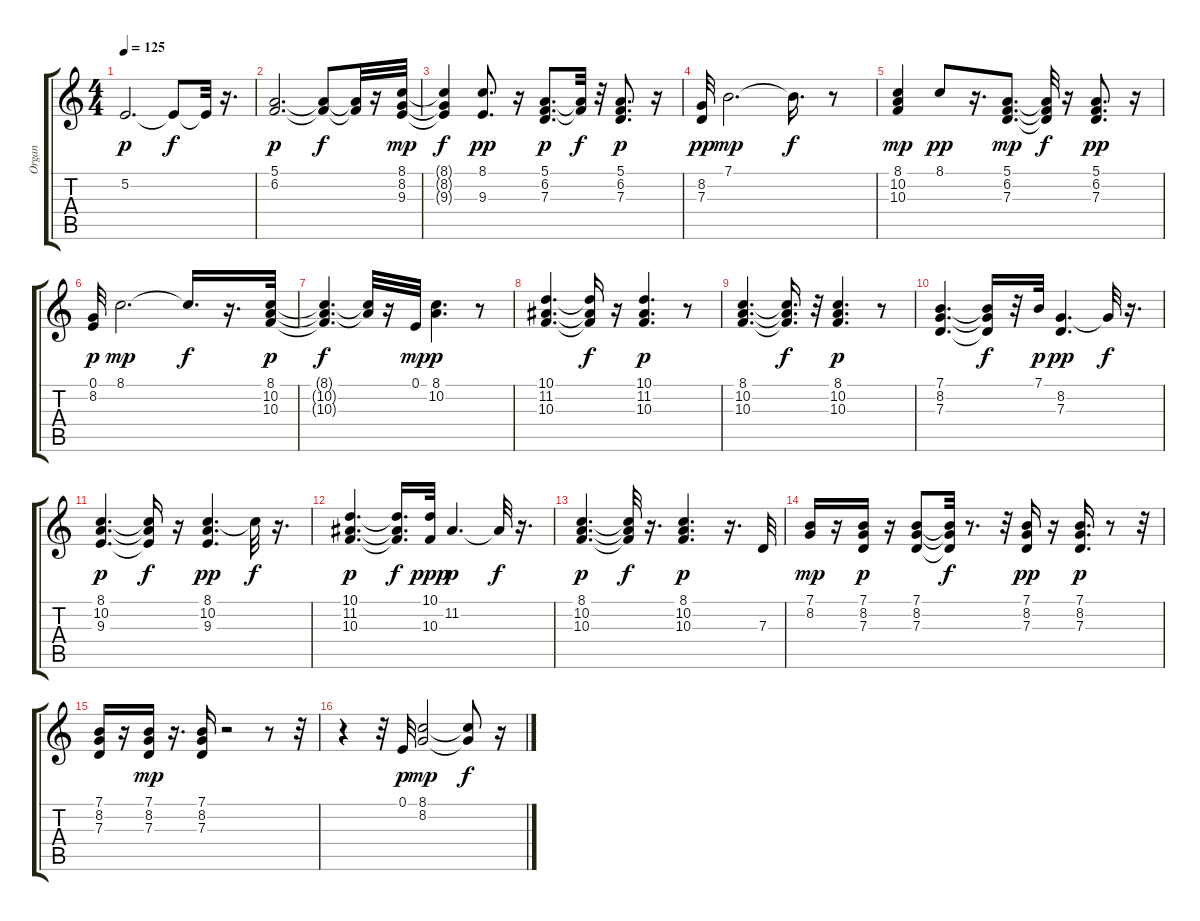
\track ("Organ" "Organ") {instrument rockorgan}
\staff {score tabs}
\tuning (E4 B3 G3 D3 A2 E2) {hide}
\ts (4 4)
\tempo 125
\clef g2
\ks c
5.2.2{d dy p} 5.2{t}.8{dy f} 5.2{t}.32 r.16{d} |
(5.1 6.2).2{d dy p} (5.1{t} 6.2{t}).8{dy f} (5.1{t} 6.2{t}).32 r.16 (8.1 8.2 9.3).32{dy mp} |
(8.1{t} 8.2{t} 9.3{t}).4{dy f} (8.1 9.3).8{d dy pp} r.16 (5.1 6.2 7.3).8{d dy p} (5.1{t} 6.2{t}).32{dy f} r.32 (5.1 6.2 7.3).8{d dy p} r.16 |
(8.2 7.3).32{dy pp} 7.1.2{d dy mp} 7.1{t}.16{d dy f} r.8 |
(8.1 10.2 10.3).4{dy mp} 8.1.8{dy pp} r.16{d} (5.1 6.2 7.3).8{d dy mp} (5.1{t} 6.2{t} 7.3{t}).32{dy f} r.16 (5.1 6.2 7.3).8{d dy pp} r.16 |
(0.1 8.2).32{dy p} 8.1.2{d dy mp} 8.1{t}.16{d dy f} r.16{d} (8.1 10.2 10.3).32{dy p} |
(8.1{t} 10.2{t} 10.3{t}).4{d dy f} (8.1{t} 10.2{t}).32 r.16 0.1.32{dy mp} (8.1 10.2).4{d dy p} r.8 |
(10.1 11.2 10.3).4{d} (10.1{t} 11.2{t} 10.3{t}).16{dy f} r.16 (10.1 11.2 10.3).4{d dy p} r.8 |
(8.1 10.2 10.3).4{d} (8.1{t} 10.2{t} 10.3{t}).16{d dy f} r.32 (8.1 10.2 10.3).4{d dy p} r.8 |
(7.1 8.2 7.3).4{d} (7.1{t} 8.2{t} 7.3{t}).16{dy f} r.32 7.1.32{dy p} (8.2 7.3).4{d dy pp} 8.2{t}.32{dy f} r.16{d} |
(8.1 10.2 9.3).4{d dy p} (8.1{t} 10.2{t} 9.3{t}).16{dy f} r.16 (8.1 10.2 9.3).4{d dy pp} 8.1{t}.32{dy f} r.16{d} |
(10.1 11.2 10.3).4{d dy p} (10.1{t} 11.2{t} 10.3{t}).16{d dy f} (10.1 10.3).32{dy ppp} 11.2.4{d dy p} 11.2{t}.32{dy f} r.16{d} |
(8.1 10.2 10.3).4{d dy p} (8.1{t} 10.2{t} 10.3{t}).32{dy f} r.16{d} (8.1 10.2 10.3).4{d dy p} r.16{d} 7.3.32 |
(7.1 8.2).16{dy mp} r.16 (7.1 8.2 7.3).16{dy p} r.16 (7.1 8.2 7.3).8 (7.1{t} 8.2{t} 7.3{t}).32{dy f} r.8{d} r.32 (7.1 8.2 7.3).16{dy pp} r.16 (7.1 8.2 7.3).16{d dy p} r.8 r.32 |
(7.1 8.2 7.3).16 r.16 (7.1 8.2 7.3).16{dy mp} r.16{d} (7.1 8.2 7.3).16 r.2 r.8 r.32 |
r.4 r.32 0.1.32{dy p} (8.1 8.2).2{dy mp} (8.1{t} 8.2{t}).8{dy f} r.16
